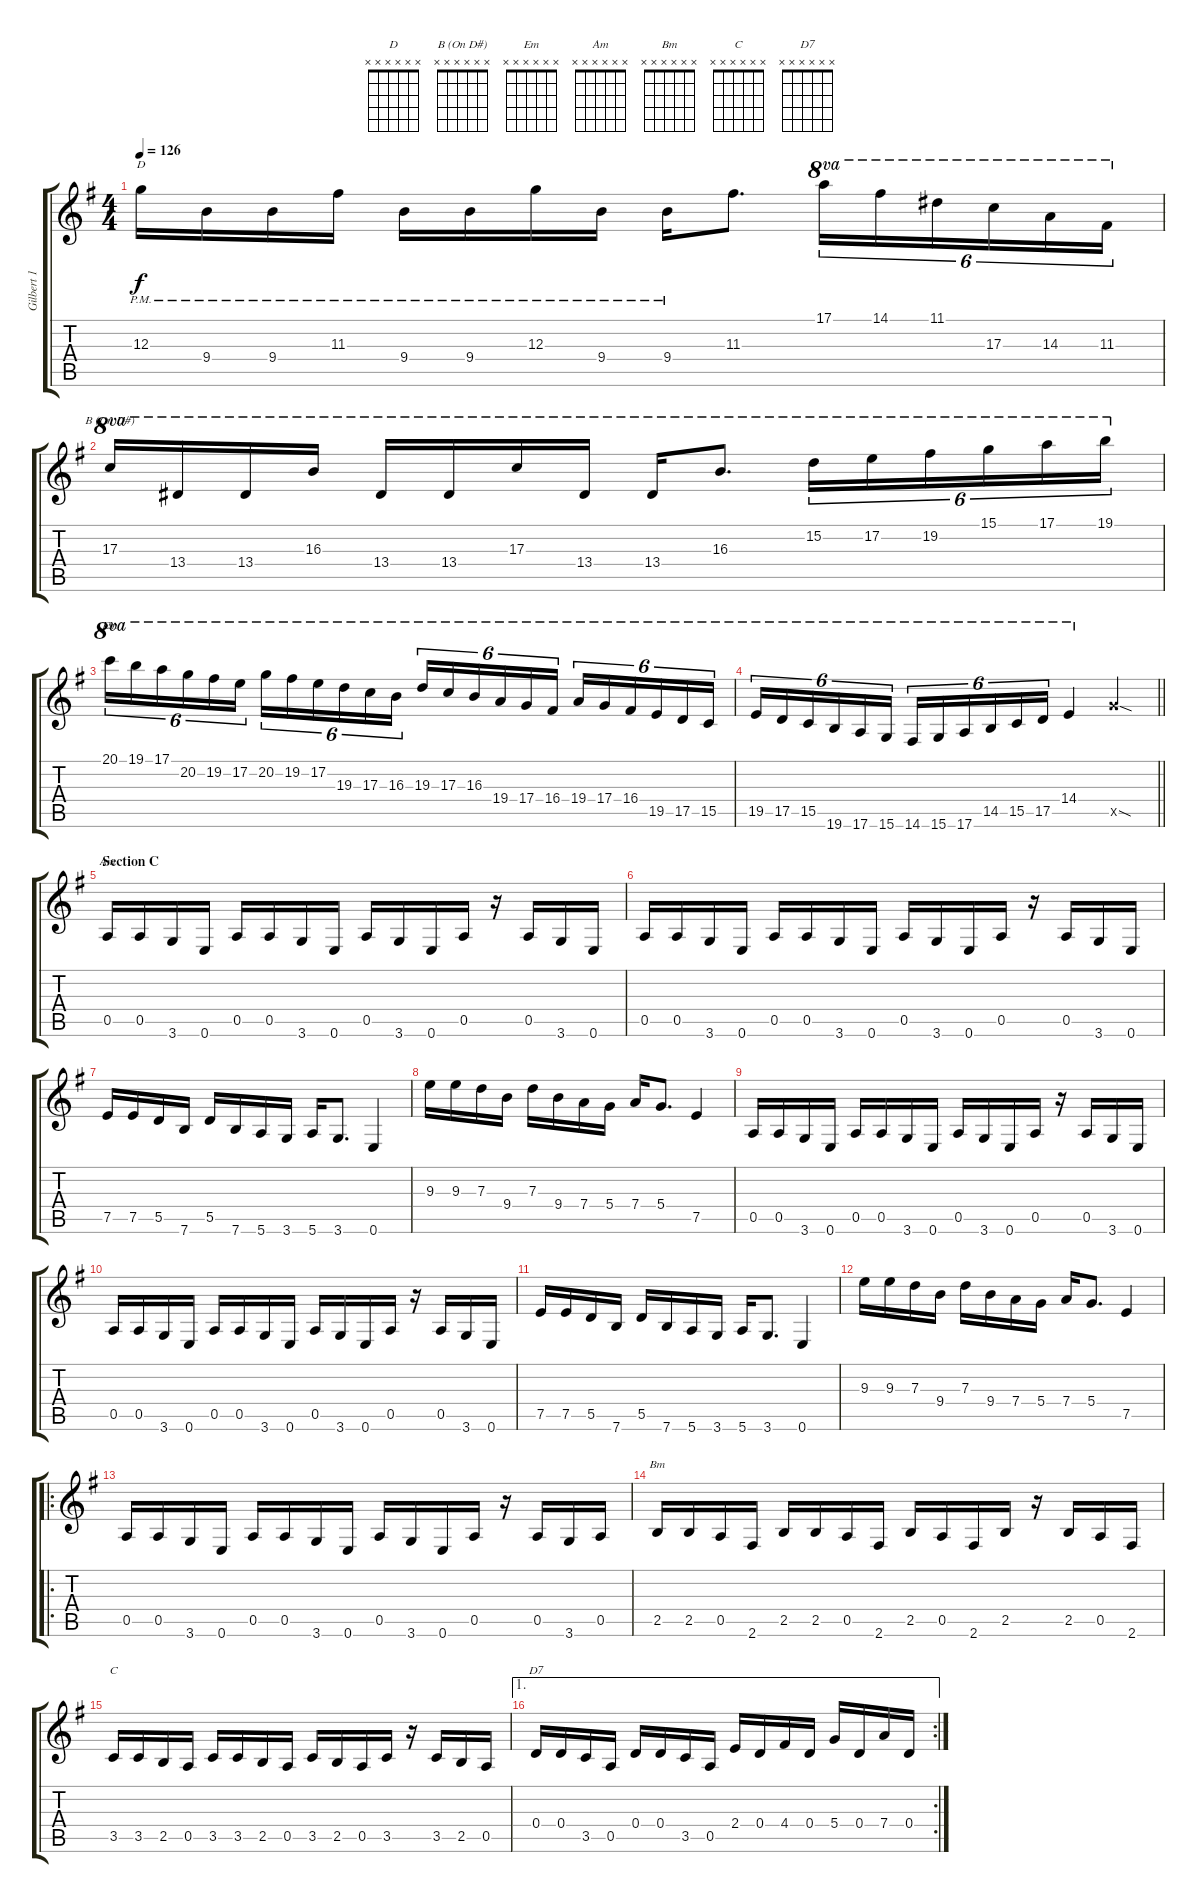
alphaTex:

\track ("Gilbert 1" "Gilbert 1") {instrument overdrivenguitar}
\staff {score tabs}
\tuning (E4 B3 G3 D3 A2 E2) {hide}
\chord ("D" x x x x x x)
\chord ("B (On D#)" x x x x x x)
\chord ("Em" x x x x x x)
\chord ("Am" x x x x x x)
\chord ("Bm" x x x x x x)
\chord ("C" x x x x x x)
\chord ("D7" x x x x x x)
\ts (4 4)
\tempo 126
\clef g2
\ks eminor
12.3{pm}.16{ch "D" dy f} 9.4{pm}.16 9.4{pm}.16 11.3{pm}.16 9.4{pm}.16 9.4{pm}.16 12.3{pm}.16 9.4{pm}.16 9.4{pm}.16 11.3.8{d} 17.1.16{tu (6 4) ot 8va} 14.1.16{tu (6 4) ot 8va} 11.1.16{tu (6 4) ot 8va} 17.3.16{tu (6 4) ot 8va} 14.3.16{tu (6 4) ot 8va} 11.3.16{tu (6 4) ot 8va} |
17.3.16{ch "B (On D#)" ot 8va} 13.4.16{ot 8va} 13.4.16{ot 8va} 16.3.16{ot 8va} 13.4.16{ot 8va} 13.4.16{ot 8va} 17.3.16{ot 8va} 13.4.16{ot 8va} 13.4.16{ot 8va} 16.3.8{d ot 8va} 15.2.16{tu (6 4) ot 8va} 17.2.16{tu (6 4) ot 8va} 19.2.16{tu (6 4) ot 8va} 15.1.16{tu (6 4) ot 8va} 17.1.16{tu (6 4) ot 8va} 19.1.16{tu (6 4) ot 8va} |
20.1.16{tu (6 4) ch "Em" ot 8va} 19.1.16{tu (6 4) ot 8va} 17.1.16{tu (6 4) ot 8va} 20.2.16{tu (6 4) ot 8va} 19.2.16{tu (6 4) ot 8va} 17.2.16{tu (6 4) ot 8va} 20.2.16{tu (6 4) ot 8va} 19.2.16{tu (6 4) ot 8va} 17.2.16{tu (6 4) ot 8va} 19.3.16{tu (6 4) ot 8va} 17.3.16{tu (6 4) ot 8va} 16.3.16{tu (6 4) ot 8va} 19.3.16{tu (6 4) ot 8va} 17.3.16{tu (6 4) ot 8va} 16.3.16{tu (6 4) ot 8va} 19.4.16{tu (6 4) ot 8va} 17.4.16{tu (6 4) ot 8va} 16.4.16{tu (6 4) ot 8va} 19.4.16{tu (6 4) ot 8va} 17.4.16{tu (6 4) ot 8va} 16.4.16{tu (6 4) ot 8va} 19.5.16{tu (6 4) ot 8va} 17.5.16{tu (6 4) ot 8va} 15.5.16{tu (6 4) ot 8va} |
\barLineRight lightlight
19.5.16{tu (6 4) ot 8va} 17.5.16{tu (6 4) ot 8va} 15.5.16{tu (6 4) ot 8va} 19.6.16{tu (6 4) ot 8va} 17.6.16{tu (6 4) ot 8va} 15.6.16{tu (6 4) ot 8va} 14.6.16{tu (6 4) ot 8va} 15.6.16{tu (6 4) ot 8va} 17.6.16{tu (6 4) ot 8va} 14.5.16{tu (6 4) ot 8va} 15.5.16{tu (6 4) ot 8va} 17.5.16{tu (6 4) ot 8va} 14.4.4{ot 8va} 10.5{sod x}.4 |
\section ("" "Section C")
0.5.16{ch "Am"} 0.5.16 3.6.16 0.6.16 0.5.16 0.5.16 3.6.16 0.6.16 0.5.16 3.6.16 0.6.16 0.5.16 r.16 0.5.16 3.6.16 0.6.16 |
0.5.16 0.5.16 3.6.16 0.6.16 0.5.16 0.5.16 3.6.16 0.6.16 0.5.16 3.6.16 0.6.16 0.5.16 r.16 0.5.16 3.6.16 0.6.16 |
7.5.16 7.5.16 5.5.16 7.6.16 5.5.16 7.6.16 5.6.16 3.6.16 5.6.16 3.6.8{d} 0.6.4 |
9.3.16 9.3.16 7.3.16 9.4.16 7.3.16 9.4.16 7.4.16 5.4.16 7.4.16 5.4.8{d} 7.5.4 |
0.5.16 0.5.16 3.6.16 0.6.16 0.5.16 0.5.16 3.6.16 0.6.16 0.5.16 3.6.16 0.6.16 0.5.16 r.16 0.5.16 3.6.16 0.6.16 |
0.5.16 0.5.16 3.6.16 0.6.16 0.5.16 0.5.16 3.6.16 0.6.16 0.5.16 3.6.16 0.6.16 0.5.16 r.16 0.5.16 3.6.16 0.6.16 |
7.5.16 7.5.16 5.5.16 7.6.16 5.5.16 7.6.16 5.6.16 3.6.16 5.6.16 3.6.8{d} 0.6.4 |
9.3.16 9.3.16 7.3.16 9.4.16 7.3.16 9.4.16 7.4.16 5.4.16 7.4.16 5.4.8{d} 7.5.4 |
\ro
0.5.16 0.5.16 3.6.16 0.6.16 0.5.16 0.5.16 3.6.16 0.6.16 0.5.16 3.6.16 0.6.16 0.5.16 r.16 0.5.16 3.6.16 0.5.16 |
2.5.16{ch "Bm"} 2.5.16 0.5.16 2.6.16 2.5.16 2.5.16 0.5.16 2.6.16 2.5.16 0.5.16 2.6.16 2.5.16 r.16 2.5.16 0.5.16 2.6.16 |
3.5.16{ch "C"} 3.5.16 2.5.16 0.5.16 3.5.16 3.5.16 2.5.16 0.5.16 3.5.16 2.5.16 0.5.16 3.5.16 r.16 3.5.16 2.5.16 0.5.16 |
\ae 1
\rc 2
0.4.16{ch "D7"} 0.4.16 3.5.16 0.5.16 0.4.16 0.4.16 3.5.16 0.5.16 2.4.16 0.4.16 4.4.16 0.4.16 5.4.16 0.4.16 7.4.16 0.4.16
